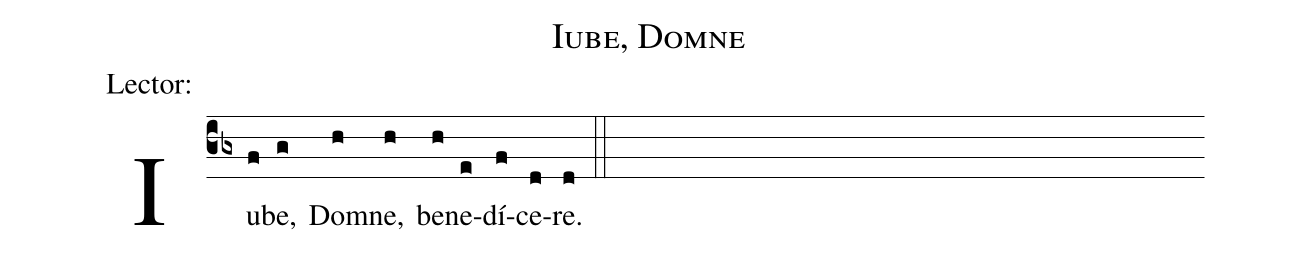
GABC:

name:Iube, Domne;
annotation:Lector:;
%%
(cb3)Iu(f)be,(g) Dom(h)ne,(h) be(h)ne(e)dí(f)ce(d)re.(d) (::)
